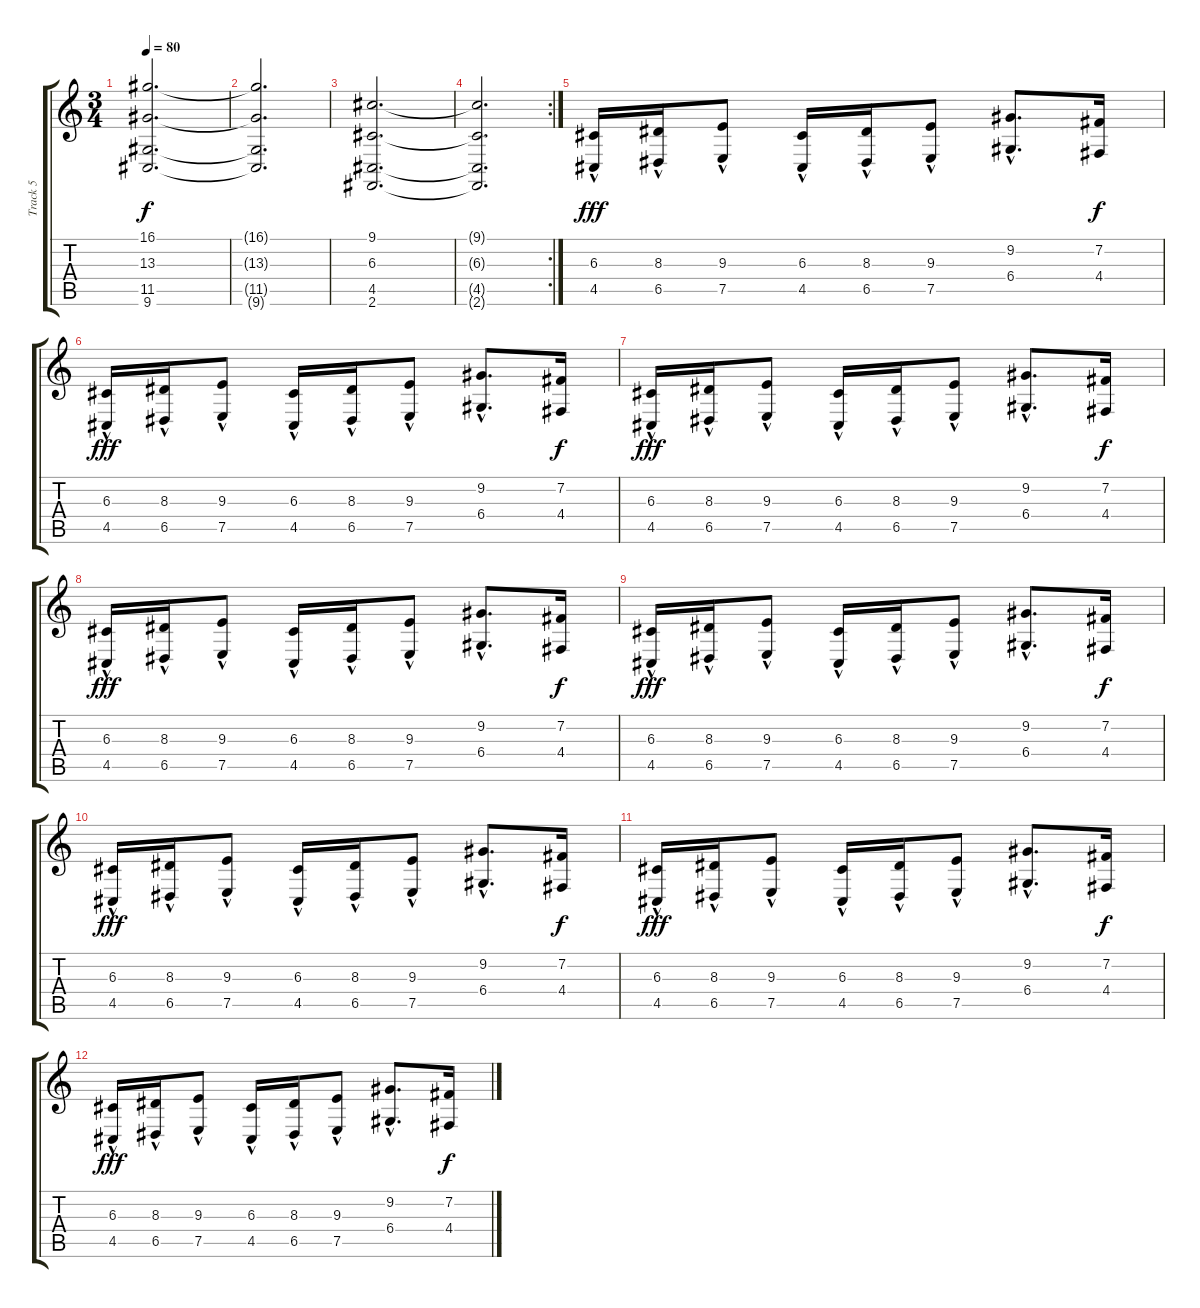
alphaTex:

\track ("Track 5" "Track 5") {instrument stringensemble2}
\staff {score tabs}
\tuning (E4 B3 G3 D3 A2 E2) {hide}
\ts (3 4)
\tempo 80
\clef g2
\ks c
(16.1 13.3 11.5 9.6).2{d dy f} |
(16.1{t} 13.3{t} 11.5{t} 9.6{t}).2{d} |
(9.1 6.3 4.5 2.6).2{d} |
\rc 2
(9.1{t} 6.3{t} 4.5{t} 2.6{t}).2{d} |
(6.3{hac} 4.5{hac}).16{dy fff} (8.3{hac} 6.5{hac}).16 (9.3{hac} 7.5{hac}).8 (6.3{hac} 4.5{hac}).16 (8.3{hac} 6.5{hac}).16 (9.3{hac} 7.5{hac}).8 (9.2{hac} 6.4{hac}).8{d} (7.2 4.4).16{dy f} |
(6.3{hac} 4.5{hac}).16{dy fff} (8.3{hac} 6.5{hac}).16 (9.3{hac} 7.5{hac}).8 (6.3{hac} 4.5{hac}).16 (8.3{hac} 6.5{hac}).16 (9.3{hac} 7.5{hac}).8 (9.2{hac} 6.4{hac}).8{d} (7.2 4.4).16{dy f} |
(6.3{hac} 4.5{hac}).16{dy fff} (8.3{hac} 6.5{hac}).16 (9.3{hac} 7.5{hac}).8 (6.3{hac} 4.5{hac}).16 (8.3{hac} 6.5{hac}).16 (9.3{hac} 7.5{hac}).8 (9.2{hac} 6.4{hac}).8{d} (7.2 4.4).16{dy f} |
(6.3{hac} 4.5{hac}).16{dy fff} (8.3{hac} 6.5{hac}).16 (9.3{hac} 7.5{hac}).8 (6.3{hac} 4.5{hac}).16 (8.3{hac} 6.5{hac}).16 (9.3{hac} 7.5{hac}).8 (9.2{hac} 6.4{hac}).8{d} (7.2 4.4).16{dy f} |
(6.3{hac} 4.5{hac}).16{dy fff} (8.3{hac} 6.5{hac}).16 (9.3{hac} 7.5{hac}).8 (6.3{hac} 4.5{hac}).16 (8.3{hac} 6.5{hac}).16 (9.3{hac} 7.5{hac}).8 (9.2{hac} 6.4{hac}).8{d} (7.2 4.4).16{dy f} |
(6.3{hac} 4.5{hac}).16{dy fff} (8.3{hac} 6.5{hac}).16 (9.3{hac} 7.5{hac}).8 (6.3{hac} 4.5{hac}).16 (8.3{hac} 6.5{hac}).16 (9.3{hac} 7.5{hac}).8 (9.2{hac} 6.4{hac}).8{d} (7.2 4.4).16{dy f} |
(6.3{hac} 4.5{hac}).16{dy fff} (8.3{hac} 6.5{hac}).16 (9.3{hac} 7.5{hac}).8 (6.3{hac} 4.5{hac}).16 (8.3{hac} 6.5{hac}).16 (9.3{hac} 7.5{hac}).8 (9.2{hac} 6.4{hac}).8{d} (7.2 4.4).16{dy f} |
(6.3{hac} 4.5{hac}).16{dy fff} (8.3{hac} 6.5{hac}).16 (9.3{hac} 7.5{hac}).8 (6.3{hac} 4.5{hac}).16 (8.3{hac} 6.5{hac}).16 (9.3{hac} 7.5{hac}).8 (9.2{hac} 6.4{hac}).8{d} (7.2 4.4).16{dy f}
